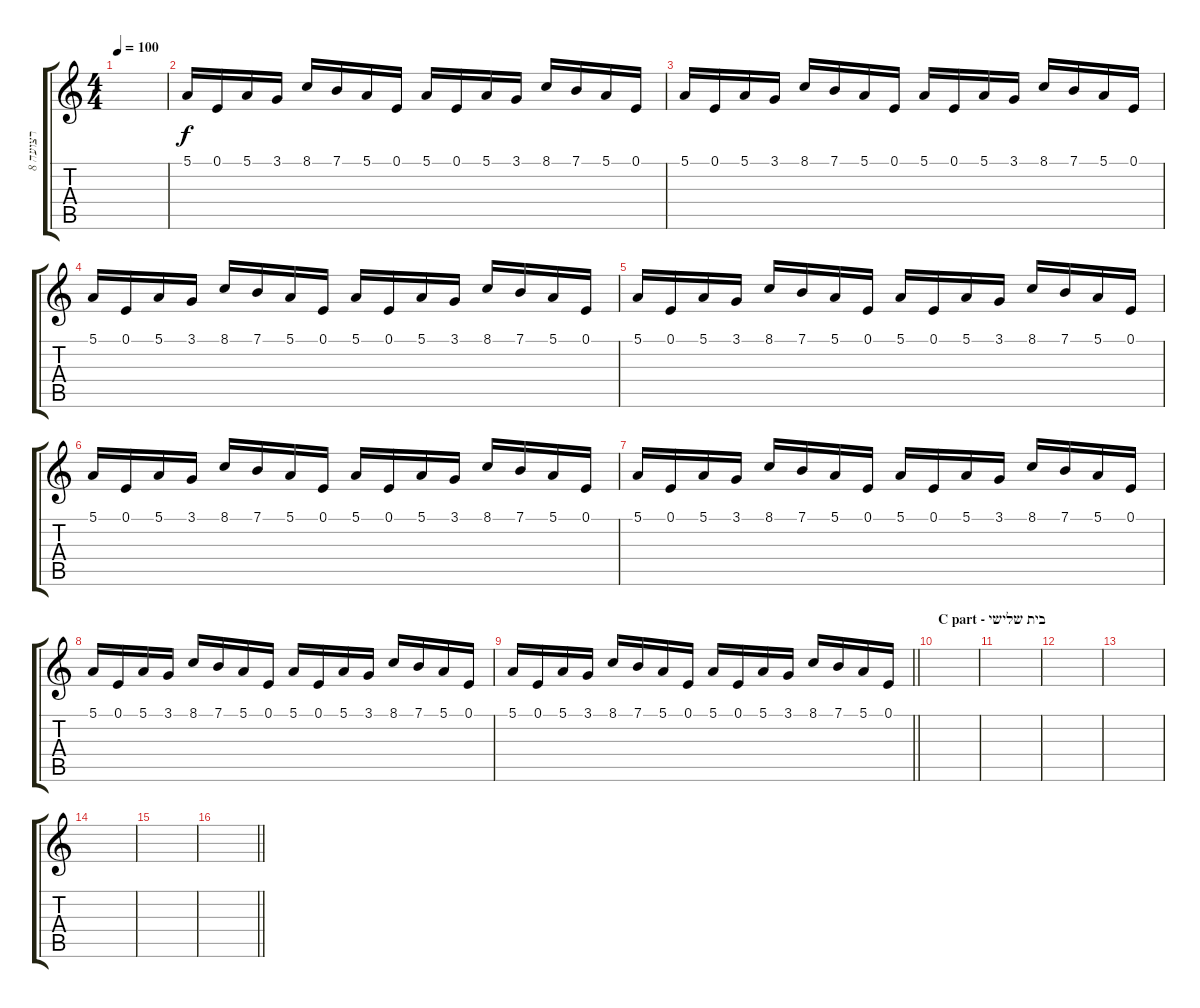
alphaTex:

\track ("רצועה 8" "רצועה 8") {instrument fx8scifi}
\staff {score tabs}
\tuning (E4 B3 G3 D3 A2 E2) {hide}
\ts (4 4)
\tempo 100
\clef g2
\ks c
|
5.1.16 0.1.16 5.1.16 3.1.16 8.1.16 7.1.16 5.1.16 0.1.16 5.1.16 0.1.16 5.1.16 3.1.16 8.1.16 7.1.16 5.1.16 0.1.16 |
5.1.16 0.1.16 5.1.16 3.1.16 8.1.16 7.1.16 5.1.16 0.1.16 5.1.16 0.1.16 5.1.16 3.1.16 8.1.16 7.1.16 5.1.16 0.1.16 |
5.1.16 0.1.16 5.1.16 3.1.16 8.1.16 7.1.16 5.1.16 0.1.16 5.1.16 0.1.16 5.1.16 3.1.16 8.1.16 7.1.16 5.1.16 0.1.16 |
5.1.16 0.1.16 5.1.16 3.1.16 8.1.16 7.1.16 5.1.16 0.1.16 5.1.16 0.1.16 5.1.16 3.1.16 8.1.16 7.1.16 5.1.16 0.1.16 |
5.1.16 0.1.16 5.1.16 3.1.16 8.1.16 7.1.16 5.1.16 0.1.16 5.1.16 0.1.16 5.1.16 3.1.16 8.1.16 7.1.16 5.1.16 0.1.16 |
5.1.16 0.1.16 5.1.16 3.1.16 8.1.16 7.1.16 5.1.16 0.1.16 5.1.16 0.1.16 5.1.16 3.1.16 8.1.16 7.1.16 5.1.16 0.1.16 |
5.1.16 0.1.16 5.1.16 3.1.16 8.1.16 7.1.16 5.1.16 0.1.16 5.1.16 0.1.16 5.1.16 3.1.16 8.1.16 7.1.16 5.1.16 0.1.16 |
\barLineRight lightlight
5.1.16 0.1.16 5.1.16 3.1.16 8.1.16 7.1.16 5.1.16 0.1.16 5.1.16 0.1.16 5.1.16 3.1.16 8.1.16 7.1.16 5.1.16 0.1.16 |
\section ("" "C part - בית שלישי")
|
|
|
|
|
|
\barLineRight lightlight
